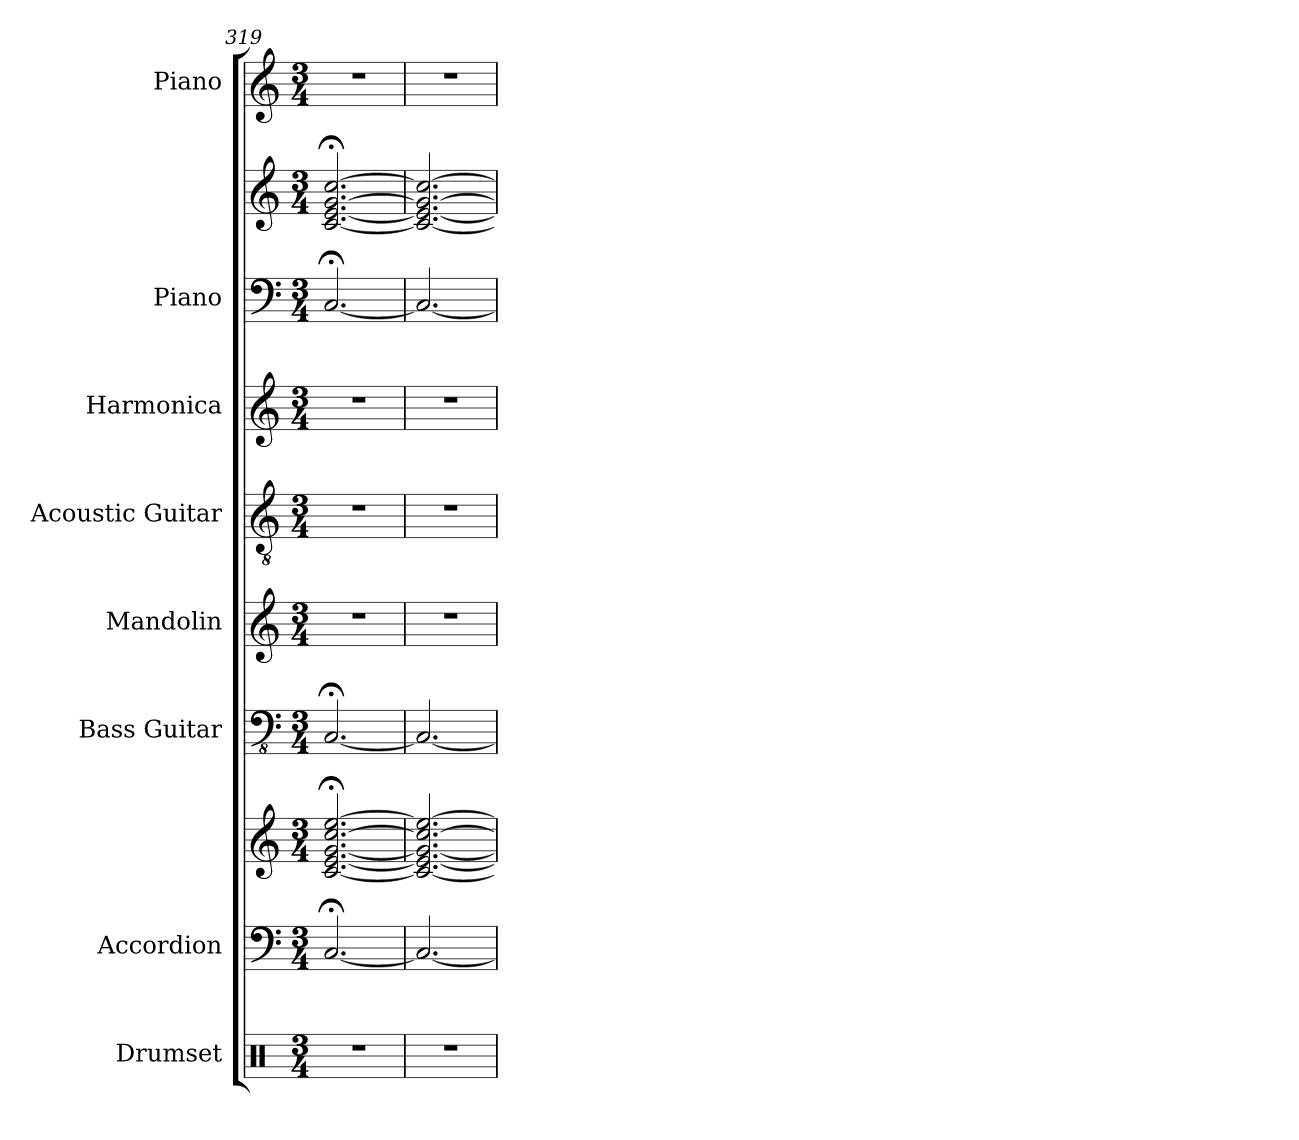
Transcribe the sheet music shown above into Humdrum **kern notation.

**kern	**kern	**kern	**kern	**kern	**kern	**kern	**kern	**kern	**kern
*part8	*part7	*part7	*part6	*part5	*part4	*part3	*part2	*part2	*part1
*staff10	*staff9	*staff8	*staff7	*staff6	*staff5	*staff4	*staff3	*staff2	*staff1
*I"Drumset	*I"Accordion	*	*I"Bass Guitar	*I"Mandolin	*I"Acoustic Guitar	*I"Harmonica	*I"Piano	*	*I"Piano
*I'Drs.	*I'Acc.	*	*I'B. Guit.	*I'Mdn.	*I'Guit.	*I'Harm.	*I'Pno.	*	*I'Pno.
*clefX	*clefF4	*clefG2	*clefFv4	*clefG2	*clefGv2	*clefG2	*clefF4	*clefG2	*clefG2
*k[]	*k[]	*k[]	*k[]	*k[]	*k[]	*k[]	*k[]	*k[]	*k[]
*M3/4	*M3/4	*M3/4	*M3/4	*M3/4	*M3/4	*M3/4	*M3/4	*M3/4	*M3/4
=319	=319	=319	=319	=319	=319	=319	=319	=319	=319
2.r	[2.C;</	[2.c/;< [2.e/;< [2.g/;< [2.cc/;< [2.ee/;<	[2.CC;</	2.r	2.r	2.r	[2.C;</	[2.c/;< [2.e/;< [2.g/;< [2.cc/;<	2.r
=320	=320	=320	=320	=320	=320	=320	=320	=320	=320
2.r	2.C/_	2.c/_ 2.e/_ 2.g/_ 2.cc/_ 2.ee/_	2.CC/_	2.r	2.r	2.r	2.C/_	2.c/_ 2.e/_ 2.g/_ 2.cc/_	2.r
=	=	=	=	=	=	=	=	=	=
*-	*-	*-	*-	*-	*-	*-	*-	*-	*-
